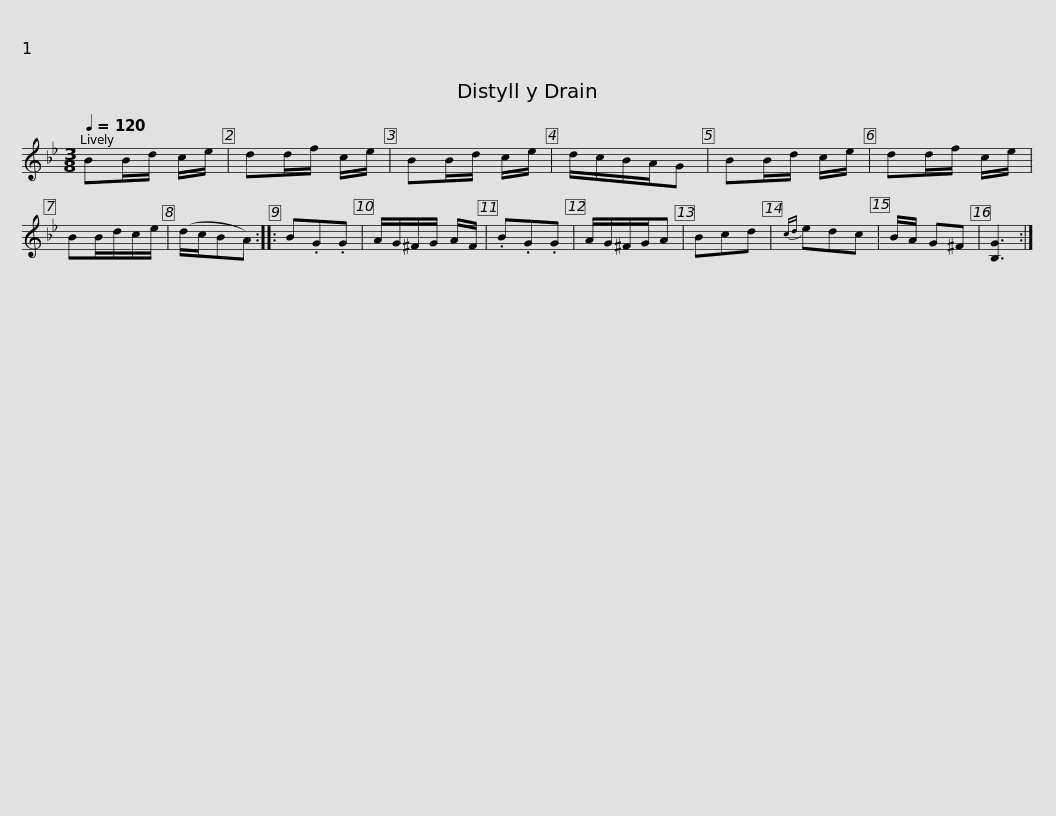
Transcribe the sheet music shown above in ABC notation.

X:1
L:1/8
Q:1/4=120
M:3/8
I:linebreak $
K:Gmin
V:1 treble
V:1
 BB/d/ c/e/ | dd/f/ c/e/ | BB/d/ c/e/ | d/c/B/A/G | BB/d/ c/e/ | %5
 dd/f/ c/e/ | BB/d/c/e/ | (d/c/BA) :: B.G.G |$ A/G/^F/G/ A/F/ | %10
 .B.G.G | A/G/^F/G/A | Bcd |{cd} edc | B/A/ G^F | %15
 [B,G]3 :| %16
